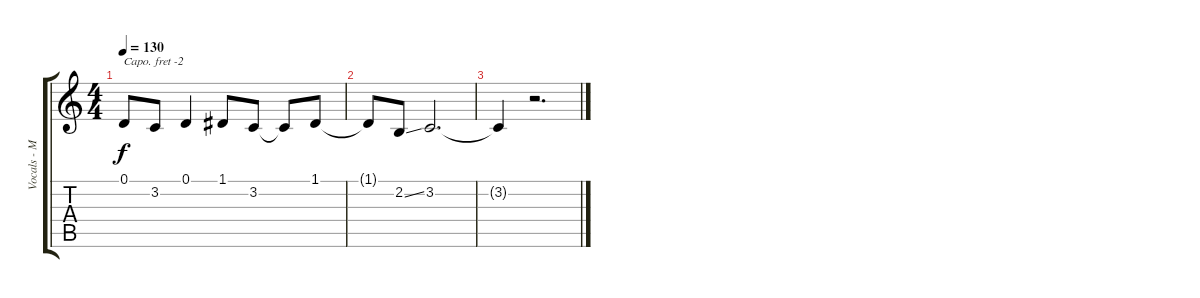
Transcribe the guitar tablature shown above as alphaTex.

\track ("Vocals - M. Shadows" "Vocals - M") {instrument clarinet}
\staff {score tabs}
\capo -2
\tuning (E4 B3 G3 D3 A2 D2) {hide}
\ts (4 4)
\tempo 130
\clef g2
\ks c
0.1{t}.8{dy f} 3.2.8 0.1.4 1.1.8 3.2.8 3.2{t}.8 1.1.8 |
1.1{t}.8 2.2{ss}.8 3.2.2{d} |
3.2{t}.4 r.2{d}
